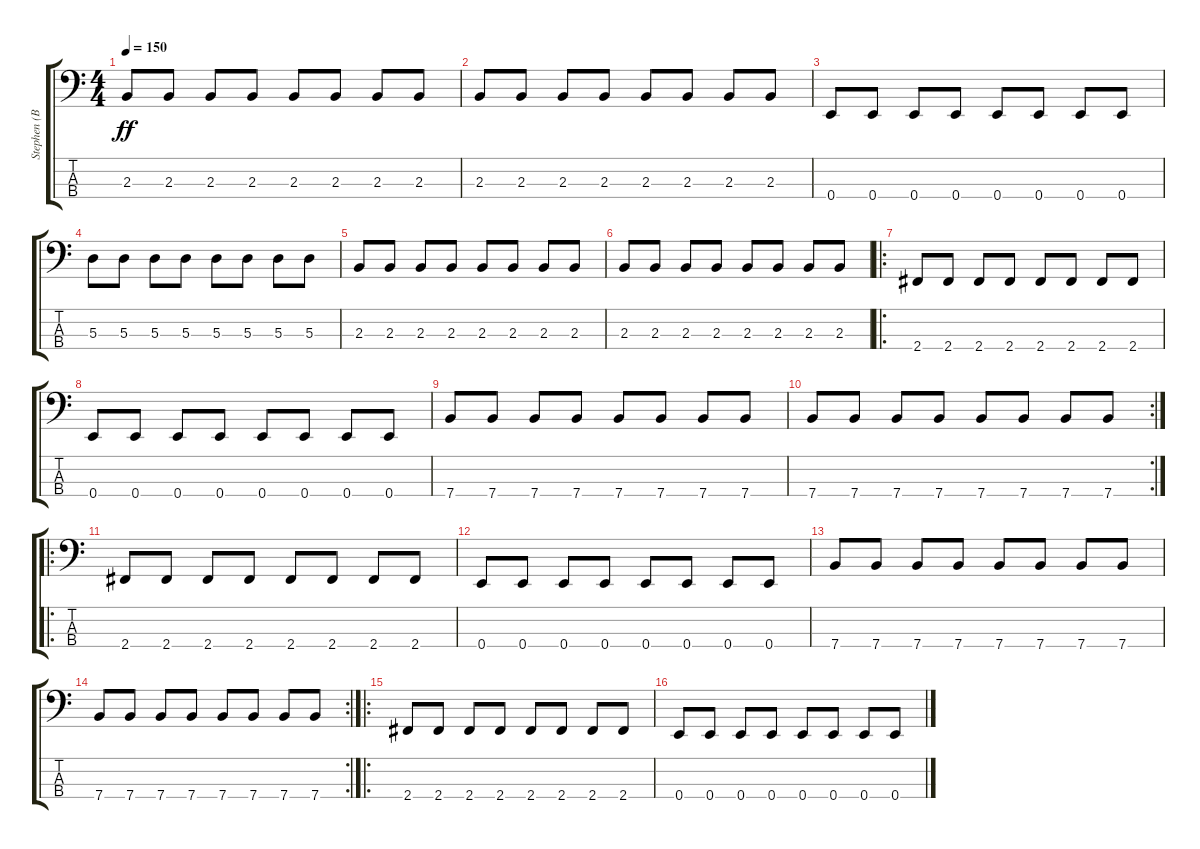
\track ("Stephen (Bass Guitar)" "Stephen (B") {instrument electricbassfinger}
\staff {score tabs}
\tuning (G2 D2 A1 E1) {hide}
\ts (4 4)
\tempo 150
\clef f4
\ks c
2.3.8{dy ff} 2.3.8 2.3.8 2.3.8 2.3.8 2.3.8 2.3.8 2.3.8 |
2.3.8 2.3.8 2.3.8 2.3.8 2.3.8 2.3.8 2.3.8 2.3.8 |
0.4.8 0.4.8 0.4.8 0.4.8 0.4.8 0.4.8 0.4.8 0.4.8 |
5.3.8 5.3.8 5.3.8 5.3.8 5.3.8 5.3.8 5.3.8 5.3.8 |
2.3.8 2.3.8 2.3.8 2.3.8 2.3.8 2.3.8 2.3.8 2.3.8 |
2.3.8 2.3.8 2.3.8 2.3.8 2.3.8 2.3.8 2.3.8 2.3.8 |
\ro
2.4.8 2.4.8 2.4.8 2.4.8 2.4.8 2.4.8 2.4.8 2.4.8 |
0.4.8 0.4.8 0.4.8 0.4.8 0.4.8 0.4.8 0.4.8 0.4.8 |
7.4.8 7.4.8 7.4.8 7.4.8 7.4.8 7.4.8 7.4.8 7.4.8 |
\rc 2
7.4.8 7.4.8 7.4.8 7.4.8 7.4.8 7.4.8 7.4.8 7.4.8 |
\ro
2.4.8 2.4.8 2.4.8 2.4.8 2.4.8 2.4.8 2.4.8 2.4.8 |
0.4.8 0.4.8 0.4.8 0.4.8 0.4.8 0.4.8 0.4.8 0.4.8 |
7.4.8 7.4.8 7.4.8 7.4.8 7.4.8 7.4.8 7.4.8 7.4.8 |
\rc 2
7.4.8 7.4.8 7.4.8 7.4.8 7.4.8 7.4.8 7.4.8 7.4.8 |
\ro
2.4.8 2.4.8 2.4.8 2.4.8 2.4.8 2.4.8 2.4.8 2.4.8 |
0.4.8 0.4.8 0.4.8 0.4.8 0.4.8 0.4.8 0.4.8 0.4.8
